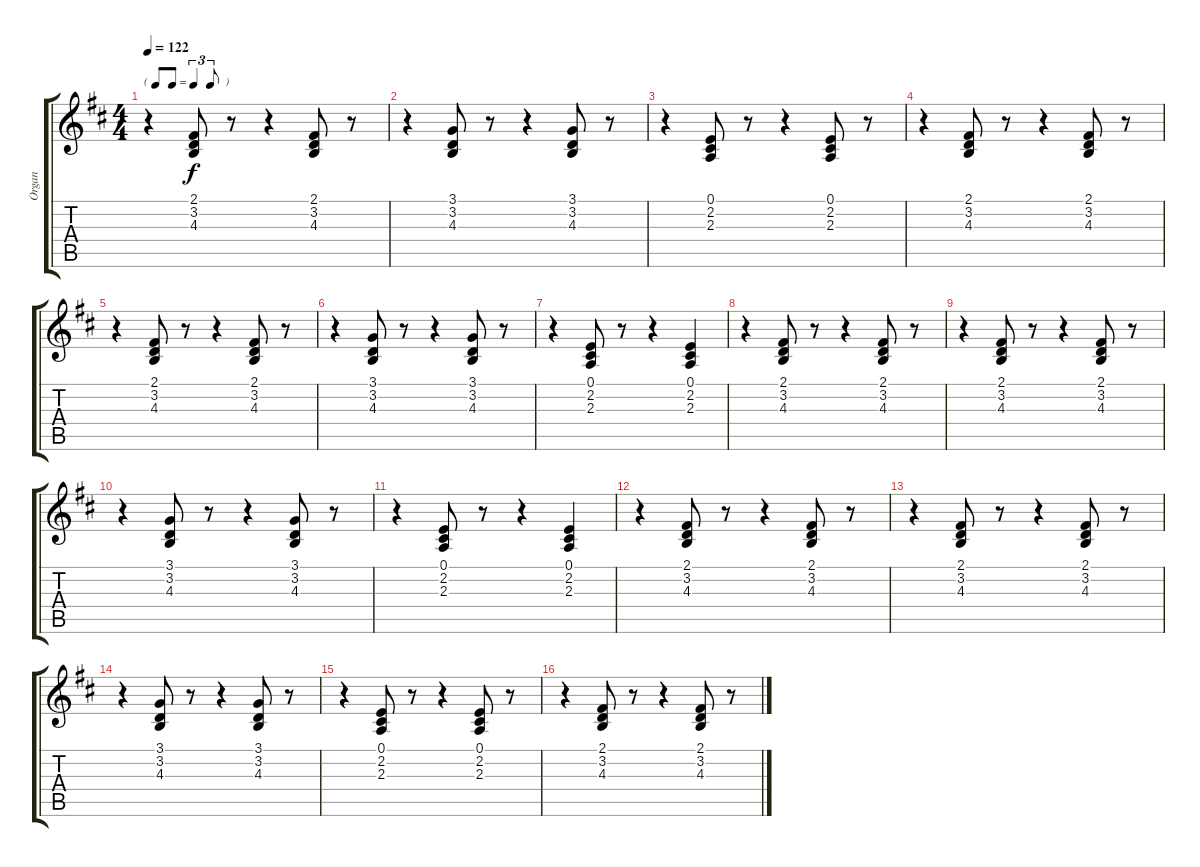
\track ("Organ" "Organ") {instrument drawbarorgan}
\staff {score tabs}
\tuning (E4 B3 G3 D3 A2 E2) {hide}
\ts (4 4)
\tf triplet8th
\tempo 122
\clef g2
\ks d
r.4{dy f} (2.1 3.2 4.3).8 r.8 r.4 (2.1 3.2 4.3).8 r.8 |
r.4 (3.1 3.2 4.3).8 r.8 r.4 (3.1 3.2 4.3).8 r.8 |
r.4 (0.1 2.2 2.3).8 r.8 r.4 (0.1 2.2 2.3).8 r.8 |
r.4 (2.1 3.2 4.3).8 r.8 r.4 (2.1 3.2 4.3).8 r.8 |
r.4 (2.1 3.2 4.3).8 r.8 r.4 (2.1 3.2 4.3).8 r.8 |
r.4 (3.1 3.2 4.3).8 r.8 r.4 (3.1 3.2 4.3).8 r.8 |
r.4 (0.1 2.2 2.3).8 r.8 r.4 (0.1 2.2 2.3).4 |
r.4 (2.1 3.2 4.3).8 r.8 r.4 (2.1 3.2 4.3).8 r.8 |
r.4 (2.1 3.2 4.3).8 r.8 r.4 (2.1 3.2 4.3).8 r.8 |
r.4 (3.1 3.2 4.3).8 r.8 r.4 (3.1 3.2 4.3).8 r.8 |
r.4 (0.1 2.2 2.3).8 r.8 r.4 (0.1 2.2 2.3).4 |
r.4 (2.1 3.2 4.3).8 r.8 r.4 (2.1 3.2 4.3).8 r.8 |
r.4 (2.1 3.2 4.3).8 r.8 r.4 (2.1 3.2 4.3).8 r.8 |
r.4 (3.1 3.2 4.3).8 r.8 r.4 (3.1 3.2 4.3).8 r.8 |
r.4 (0.1 2.2 2.3).8 r.8 r.4 (0.1 2.2 2.3).8 r.8 |
r.4 (2.1 3.2 4.3).8 r.8 r.4 (2.1 3.2 4.3).8 r.8
